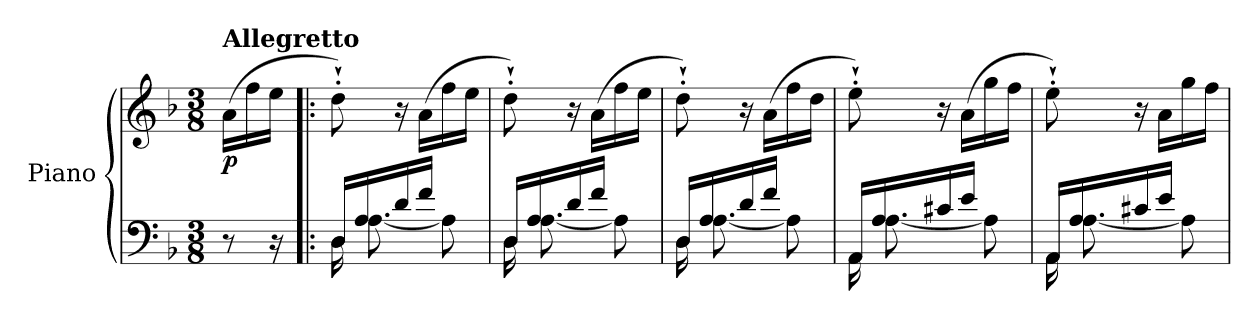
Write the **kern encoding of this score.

**kern	**kern	**dynam
*part1	*part1	*part1
*staff2	*staff1	*staff1/2
*I"Piano	*	*
*I'Pno	*	*
*clefF4	*clefG2	*
*k[b-]	*k[b-]	*
*M3/8	*M3/8	*
=	=	=
!	!LO:TX:a:B:t=Allegretto	!
!	!	!LO:DY:b
8r	(>16a\LL	p
.	16ff\	.
16r	16ee\JJ	.
=1!|:	=1!|:	=1!|:
*^	*	*
16D/LL	16D\	8dd'`\)	.
16A/	[8.A\	.	.
16d/	.	16r	.
16f/JJ	.	(>16a\LL	.
8ryy	8A\]	16ff\	.
.	.	16ee\JJ	.
=2	=2	=2	=2
16D/LL	16D\	8dd'`\)	.
16A/	[8.A\	.	.
16d/	.	16r	.
16f/JJ	.	(>16a\LL	.
8ryy	8A\]	16ff\	.
.	.	16ee\JJ	.
=3	=3	=3	=3
16D/LL	16D\	8dd'`\)	.
16A/	[8.A\	.	.
16d/	.	16r	.
16f/JJ	.	(>16a\LL	.
8ryy	8A\]	16ff\	.
.	.	16dd\JJ	.
=4	=4	=4	=4
16AA/LL	16AA\	8ee'`\)	.
16A/	[8.A\	.	.
16c#X/	.	16r	.
16e/JJ	.	(>16a\LL	.
8ryy	8A\]	16gg\	.
.	.	16ff\JJ	.
!!LO:LB:g=z
=5	=5	=5	=5
16AA/LL	16AA\	8ee'`\)	.
16A/	[8.A\	.	.
16c#X/	.	16r	.
16e/JJ	.	16a\LL	.
8ryy	8A\]	16gg\	.
.	.	16ff\JJ	.
*v	*v	*	*
=	=	=
*-	*-	*-
